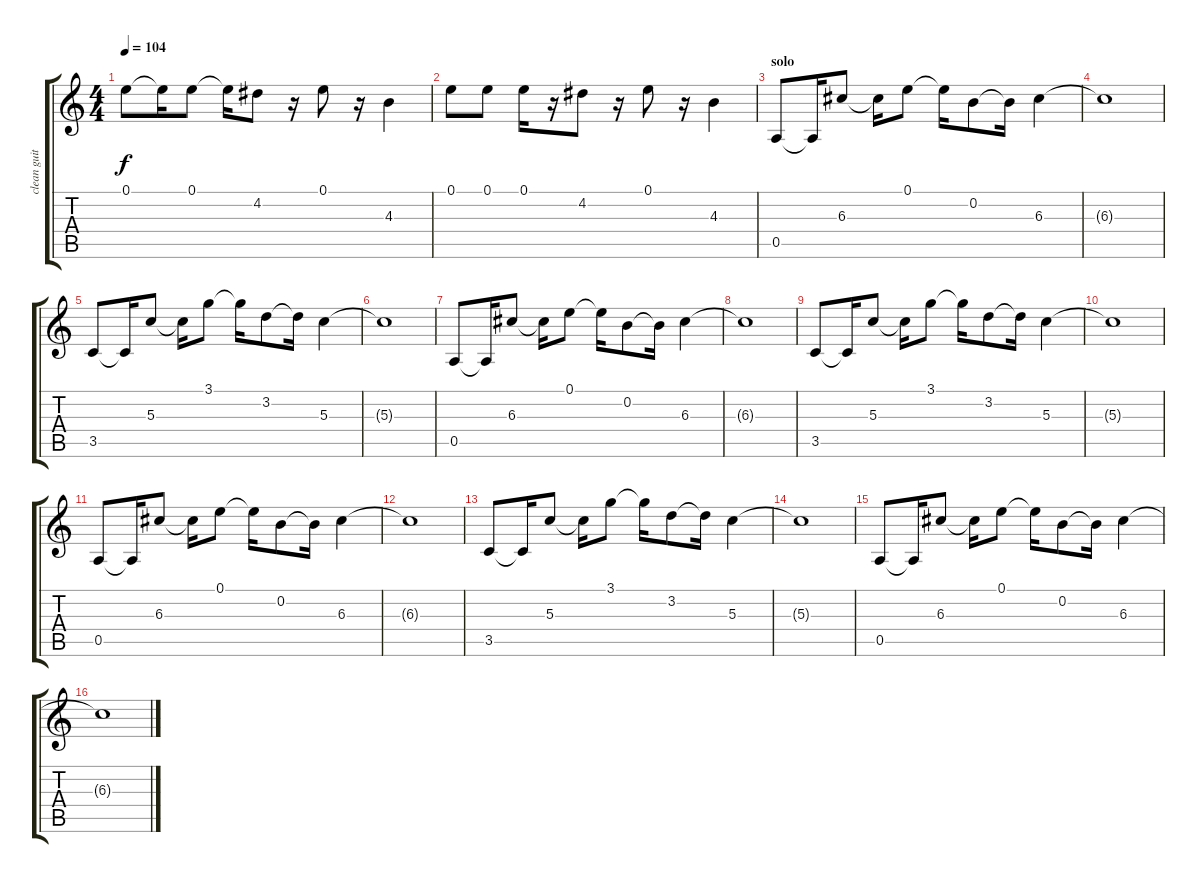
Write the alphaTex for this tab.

\track ("clean guitar" "clean guit") {instrument electricguitarclean}
\staff {score tabs}
\tuning (E4 B3 G3 D3 A2 E2) {hide}
\ts (4 4)
\tempo 104
\clef g2
\ks c
0.1.8{dy f} 0.1{t}.16 0.1.8 0.1{t}.16 4.2.8 r.16 0.1.8 r.16 4.3.4 |
0.1.8 0.1.8 0.1.16 r.16 4.2.8 r.16 0.1.8 r.16 4.3.4 |
\section ("" "solo")
0.5.8 0.5{t}.16 6.3.8 6.3{t}.16 0.1.8 0.1{t}.16 0.2.8 0.2{t}.16 6.3.4 |
6.3{t}.1 |
3.5.8 3.5{t}.16 5.3.8 5.3{t}.16 3.1.8 3.1{t}.16 3.2.8 3.2{t}.16 5.3.4 |
5.3{t}.1 |
0.5.8 0.5{t}.16 6.3.8 6.3{t}.16 0.1.8 0.1{t}.16 0.2.8 0.2{t}.16 6.3.4 |
6.3{t}.1 |
3.5.8 3.5{t}.16 5.3.8 5.3{t}.16 3.1.8 3.1{t}.16 3.2.8 3.2{t}.16 5.3.4 |
5.3{t}.1 |
0.5.8 0.5{t}.16 6.3.8 6.3{t}.16 0.1.8 0.1{t}.16 0.2.8 0.2{t}.16 6.3.4 |
6.3{t}.1 |
3.5.8 3.5{t}.16 5.3.8 5.3{t}.16 3.1.8 3.1{t}.16 3.2.8 3.2{t}.16 5.3.4 |
5.3{t}.1 |
0.5.8 0.5{t}.16 6.3.8 6.3{t}.16 0.1.8 0.1{t}.16 0.2.8 0.2{t}.16 6.3.4 |
6.3{t}.1
